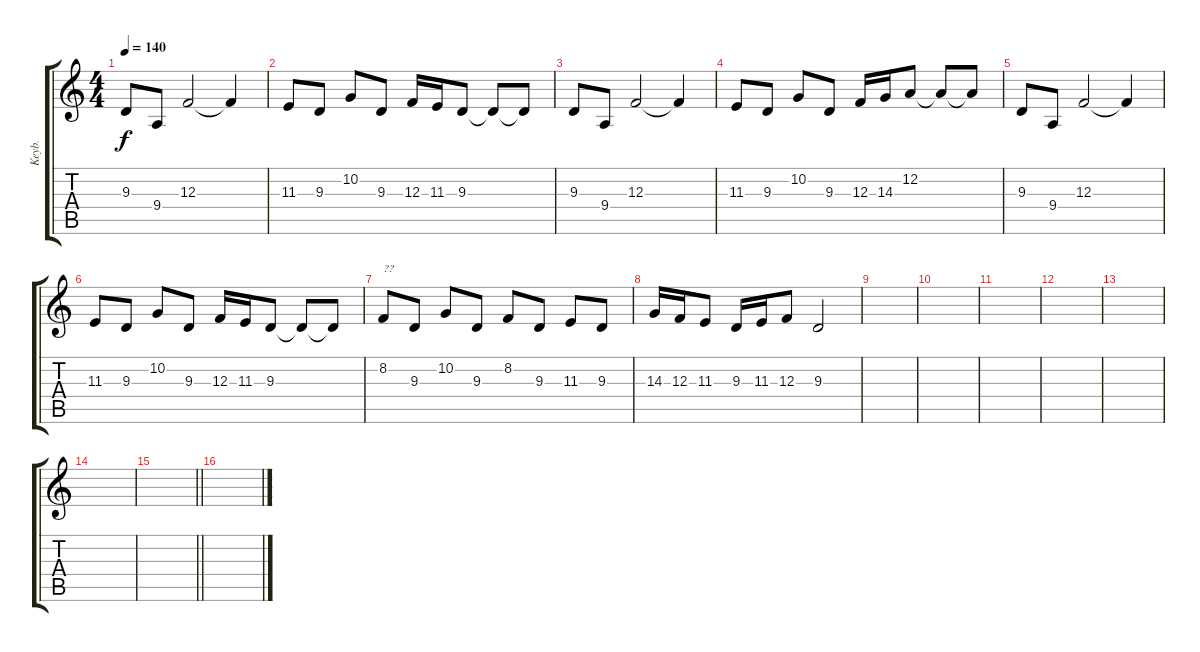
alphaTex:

\track ("Keyb." "Keyb.") {instrument tremolostrings}
\staff {score tabs}
\tuning (D4 A3 F3 C3 G2 D2) {hide}
\ts (4 4)
\tempo 140
\clef g2
\ks c
9.3.8{dy f} 9.4.8 12.3.2 12.3{t}.4 |
11.3.8 9.3.8 10.2.8 9.3.8 12.3.16 11.3.16 9.3.8 9.3{t}.8 9.3{t}.8 |
9.3.8 9.4.8 12.3.2 12.3{t}.4 |
11.3.8 9.3.8 10.2.8 9.3.8 12.3.16 14.3.16 12.2.8 12.2{t}.8 12.2{t}.8 |
9.3.8 9.4.8 12.3.2 12.3{t}.4 |
11.3.8 9.3.8 10.2.8 9.3.8 12.3.16 11.3.16 9.3.8 9.3{t}.8 9.3{t}.8 |
8.2.8{txt "??"} 9.3.8 10.2.8 9.3.8 8.2.8 9.3.8 11.3.8 9.3.8 |
14.3.16 12.3.16 11.3.8 9.3.16 11.3.16 12.3.8 9.3.2 |
|
|
|
|
|
|
\barLineRight lightlight
|
\section ("" "")
